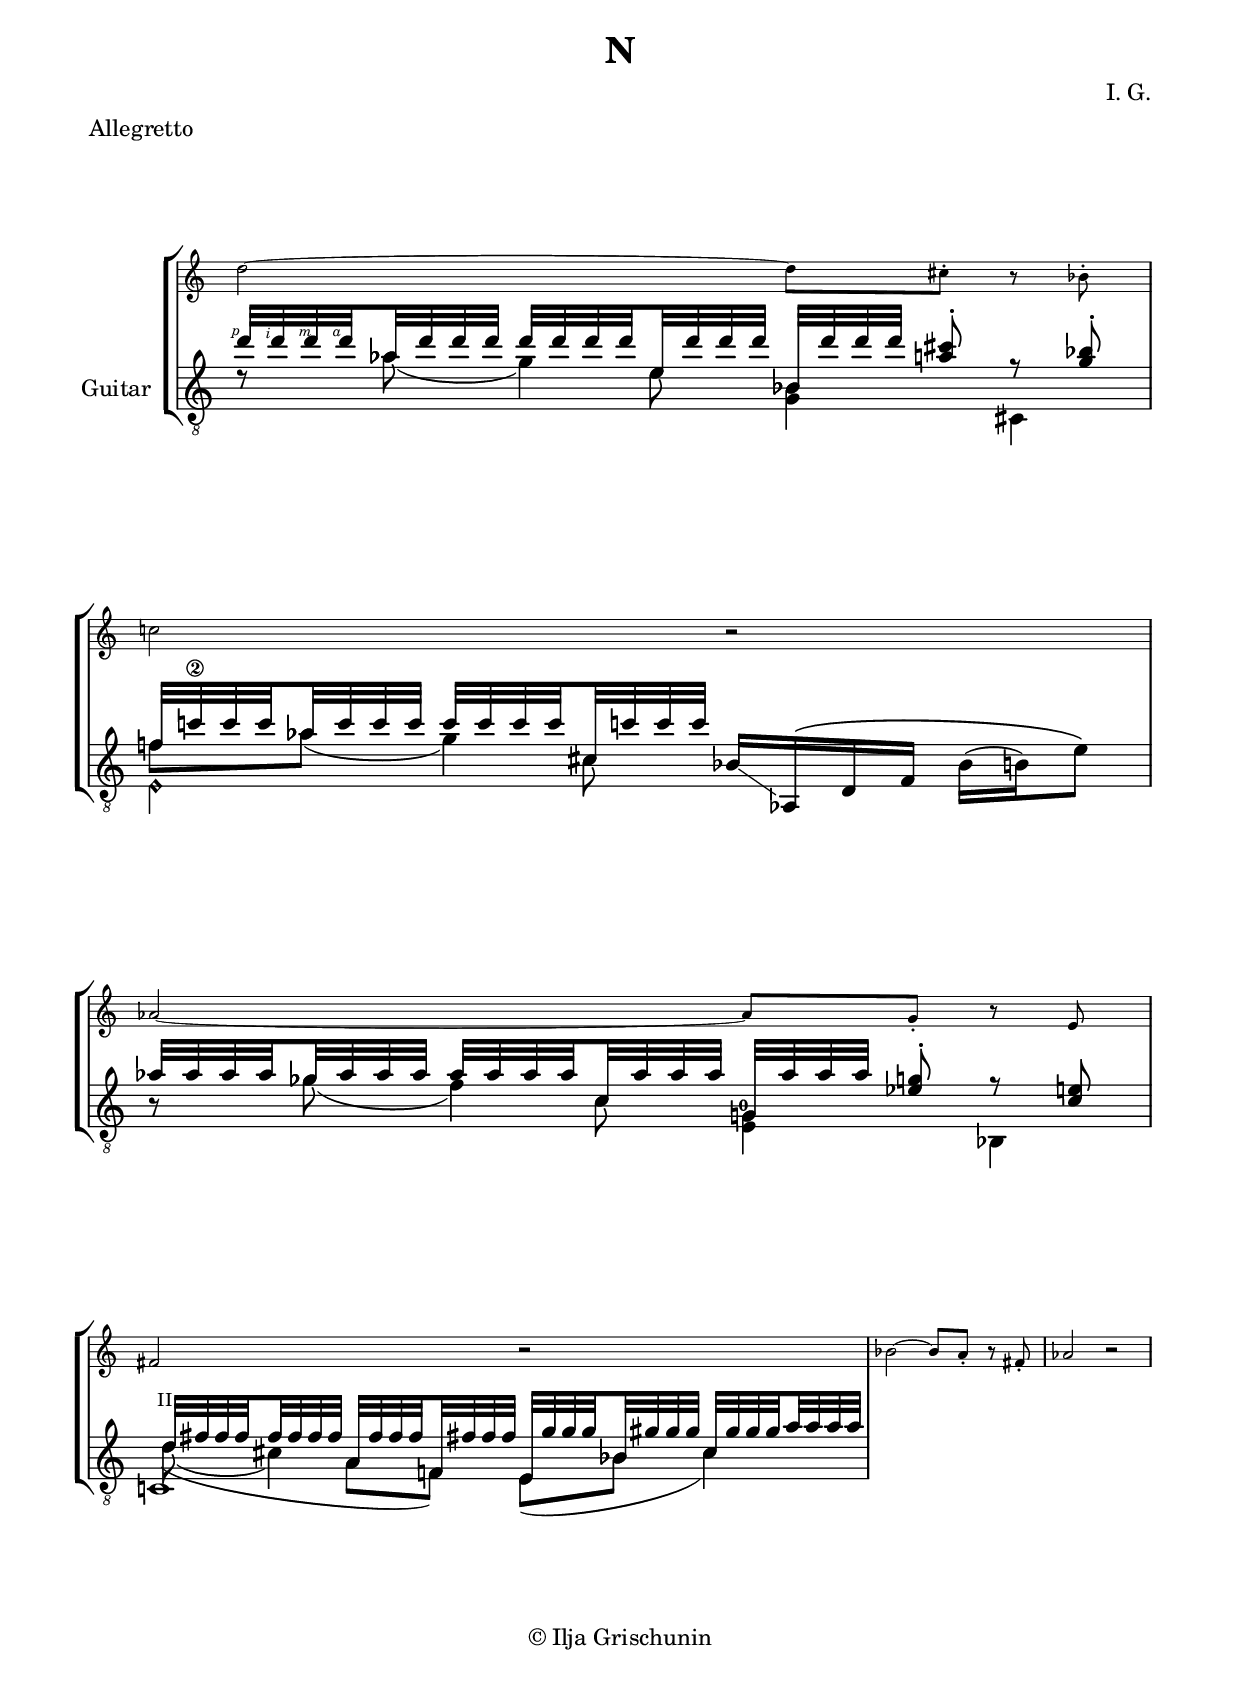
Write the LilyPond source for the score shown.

\version "2.19.15"

\language "deutsch"

\header {
  title = "N"
  meter = "Allegretto"
  composer = "I. G."
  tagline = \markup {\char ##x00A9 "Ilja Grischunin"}
}

\paper {
  #(set-paper-size "a4")
  top-markup-spacing.basic-distance = 8
  markup-system-spacing.basic-distance = 25
  top-system-spacing.basic-distance = 20
  system-system-spacing.basic-distance = 25
  score-system-spacing.basic-distance = 28
  last-bottom-spacing.basic-distance = 20

  %two-sided = ##t
  %inner-margin = 25
  %outer-margin = 15
  left-margin = 15
  right-margin = 15
}

\layout {
  \context {
    \Voice
    \override Glissando.thickness = #1.5
    \override Glissando.gap = #0.1
  }
  \context {
    \Score
    \remove "Bar_number_engraver"
  }
}
%%%%%%%%%%%%%%%%%%%%%%%%%%%%%%%%%%%%%%
#(define RH rightHandFinger)

xLV = #(define-music-function (parser location further) (number?) #{
  \once \override LaissezVibrerTie.X-extent = #'(0 . 0)
  \once \override LaissezVibrerTie.details.note-head-gap = #(/
                                                             further -2)
  \once \override LaissezVibrerTie.extra-offset = #(cons (/
                                                          further 2) 0)
         #})

stringNumberSpanner =
#(define-music-function (parser location StringNumber) (string?)
   #{
     \override TextSpanner.font-size = #-5
     \override TextSpanner.dash-fraction = #0.3
     \override TextSpanner.dash-period = #1.5
     \override TextSpanner.bound-details.right.arrow = ##t
     \override TextSpanner.arrow-width = #0.2
     \override TextSpanner.arrow-length = #0.7
     \override TextSpanner.bound-details.left.stencil-align-dir-y = #CENTER
     \override TextSpanner.bound-details.left.text = \markup { \circle \number #StringNumber }
   #})

stringNumSpan =
#(define-music-function (parser location StringNumber) (string?)
   #{
     \override TextSpanner.font-size = #-5
     \override TextSpanner.dash-fraction = #0.3
     \override TextSpanner.dash-period = #1.5
     %\override TextSpanner.bound-details.right.arrow = ##t
     %\override TextSpanner.arrow-width = #0.2
     %\override TextSpanner.arrow-length = #0.7
     \override TextSpanner.bound-details.left.stencil-align-dir-y = #CENTER
     \override TextSpanner.bound-details.left.text = \markup { \circle \number #StringNumber }
   #})

%%%%%%%%%%%%%%%%%%%%%%%%%%%%%%%%%%%%%%

global = {
  %\key d \major
  \time 4/4
  \override Staff.TimeSignature.stencil = ##f
}

ossia = \relative {
  \set Staff.fontSize = #-3
  \override Staff.StaffSymbol.staff-space = #(magstep -3)
  \override Staff.StaffSymbol.thickness = #(magstep -3)
  \global
  d''2~ d8 cis-. r   b-. c!2 r as~ as8 g-. r e fis2 r
  b~    b8   a-. r fis-. as2 r
  %a8 c-. r es h2~ h8
}

classicalGuitar = \relative {
  \global
  <<
    {
      \set subdivideBeams = ##t
      \set baseMoment = #(ly:make-moment 1/8)
      \set beatStructure = #'(2 2 2 2)
      \override StrokeFinger.extra-offset = #'(-2.3 . 0.8)
      d''32\RH #1 d\RH #2 d\RH #3 d\RH #4 as d d d d d d d e, d' d d
      b, d' d d <a cis>8-.\noBeam r <g b>-.
    }
    \\
    {
      d8\rest as'( g4) <g, b>4 cis,
    }
    \\
    {
      \voiceTwo
      s4. e'8 s2
    }
  >>
  <<
    {
      f!32 c'!\2 c c as c c c c c c c cis, c'! c c
    }
    \\
    {
      f,8 as( g4)
    }
    \\
    {
      \voiceTwo
      s4. cis,8
    }
    \\
    {
      \voiceTwo
      e,4\harmonic s
    }
  >>
  b'16-\markup {
    \postscript #"1.2 2.2 moveto 3.6 -2.5 rlineto stroke"
  } as,\( d f b( h) e8\)
  <<
    {
      \set subdivideBeams = ##t
      \set baseMoment = #(ly:make-moment 1/8)
      \set beatStructure = #'(2 2 2 2)
      as32 as as as ges as as as as as as as c, as' as as
      g, as' as as <es g>8-.\noBeam r <c e>
    }
    \\
    {
      h8\rest ges'( f4)
      \once\override Fingering.extra-offset = #'(-0.5 . -3)
      <e, g!-0>4 b
    }
    \\
    {
      \voiceTwo
      s4. c'8 s2
    }
  >>
  <<
    {
      \override TextScript.font-size = -2
      \once\override TextScript.extra-offset = #'(-0.5 . -1.5)
      d32^"II" fis fis fis fis fis fis fis
      a, fis' fis fis f,! fis'! fis fis
      e, g' g g b, gis' gis gis cis, gis' gis gis a a a a
    }
    \\
    {
      d,8( cis4) s8
    }
    \\
    {
      \voiceTwo
      \hideNotes
      \shape #'((0.8 . 0.3) (0 . 0) (0 . 0) (0 . 0)) Slur
      d4(\unHideNotes a8 f) e( b' cis4)
    }
    \\
    {
      \voiceTwo
      c,!1
    }
  >>
}

%%%%%%%%%%%%%%%%%%%%%%%%%%%%%%%%%%%%%%
\score {
  \new StaffGroup<<

    \new Staff \ossia

    \new Staff \with {
      instrumentName = "Guitar"
    }
    {
      \clef "treble_8" \classicalGuitar
    }

  >>
}
